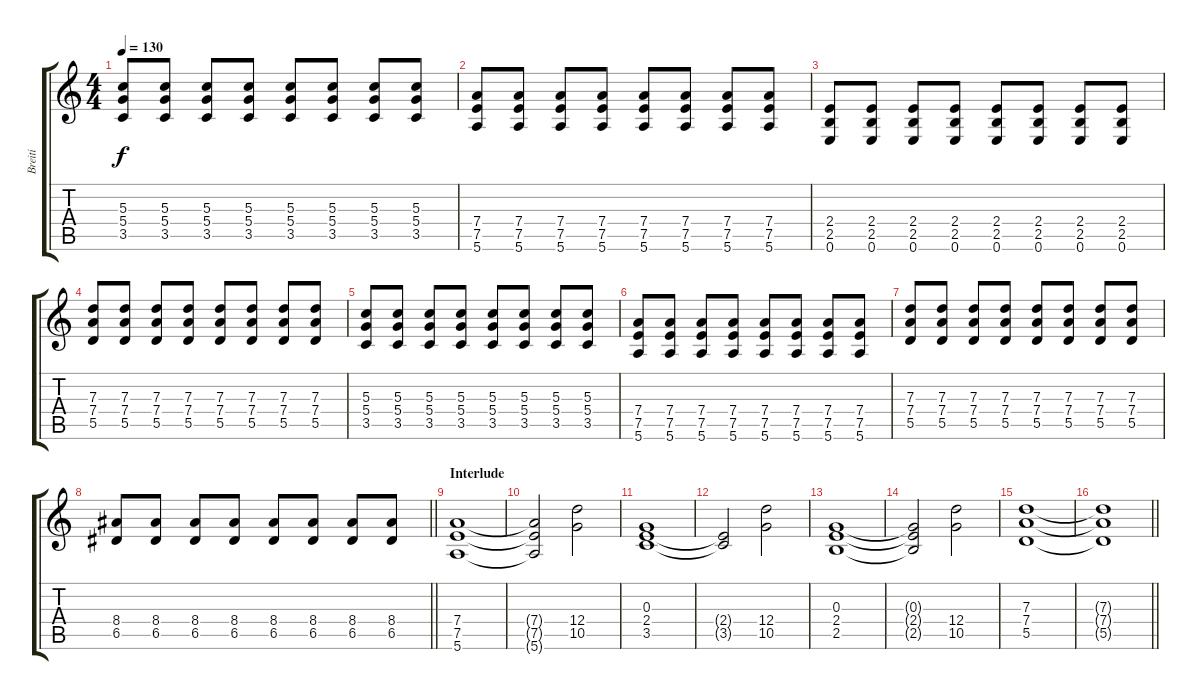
\track ("Breiti" "Breiti") {instrument overdrivenguitar}
\staff {score tabs}
\tuning (E4 B3 G3 D3 A2 E2) {hide}
\ts (4 4)
\tempo 130
\clef g2
\ks c
(5.3 5.4 3.5).8{dy f} (5.3 5.4 3.5).8 (5.3 5.4 3.5).8 (5.3 5.4 3.5).8 (5.3 5.4 3.5).8 (5.3 5.4 3.5).8 (5.3 5.4 3.5).8 (5.3 5.4 3.5).8 |
(7.4 7.5 5.6).8 (7.4 7.5 5.6).8 (7.4 7.5 5.6).8 (7.4 7.5 5.6).8 (7.4 7.5 5.6).8 (7.4 7.5 5.6).8 (7.4 7.5 5.6).8 (7.4 7.5 5.6).8 |
(2.4 2.5 0.6).8 (2.4 2.5 0.6).8 (2.4 2.5 0.6).8 (2.4 2.5 0.6).8 (2.4 2.5 0.6).8 (2.4 2.5 0.6).8 (2.4 2.5 0.6).8 (2.4 2.5 0.6).8 |
(7.3 7.4 5.5).8 (7.3 7.4 5.5).8 (7.3 7.4 5.5).8 (7.3 7.4 5.5).8 (7.3 7.4 5.5).8 (7.3 7.4 5.5).8 (7.3 7.4 5.5).8 (7.3 7.4 5.5).8 |
(5.3 5.4 3.5).8 (5.3 5.4 3.5).8 (5.3 5.4 3.5).8 (5.3 5.4 3.5).8 (5.3 5.4 3.5).8 (5.3 5.4 3.5).8 (5.3 5.4 3.5).8 (5.3 5.4 3.5).8 |
(7.4 7.5 5.6).8 (7.4 7.5 5.6).8 (7.4 7.5 5.6).8 (7.4 7.5 5.6).8 (7.4 7.5 5.6).8 (7.4 7.5 5.6).8 (7.4 7.5 5.6).8 (7.4 7.5 5.6).8 |
(7.3 7.4 5.5).8 (7.3 7.4 5.5).8 (7.3 7.4 5.5).8 (7.3 7.4 5.5).8 (7.3 7.4 5.5).8 (7.3 7.4 5.5).8 (7.3 7.4 5.5).8 (7.3 7.4 5.5).8 |
\barLineRight lightlight
(8.4 6.5).8 (8.4 6.5).8 (8.4 6.5).8 (8.4 6.5).8 (8.4 6.5).8 (8.4 6.5).8 (8.4 6.5).8 (8.4 6.5).8 |
\section ("" "Interlude")
(7.4 7.5 5.6).1 |
(7.4{t} 7.5{t} 5.6{t}).2 (12.4 10.5).2 |
(0.3 2.4 3.5).1 |
(2.4{t} 3.5{t}).2 (12.4 10.5).2 |
(0.3 2.4 2.5).1 |
(0.3{t} 2.4{t} 2.5{t}).2 (12.4 10.5).2 |
(7.3 7.4 5.5).1 |
\barLineRight lightlight
(7.3{t} 7.4{t} 5.5{t}).1
